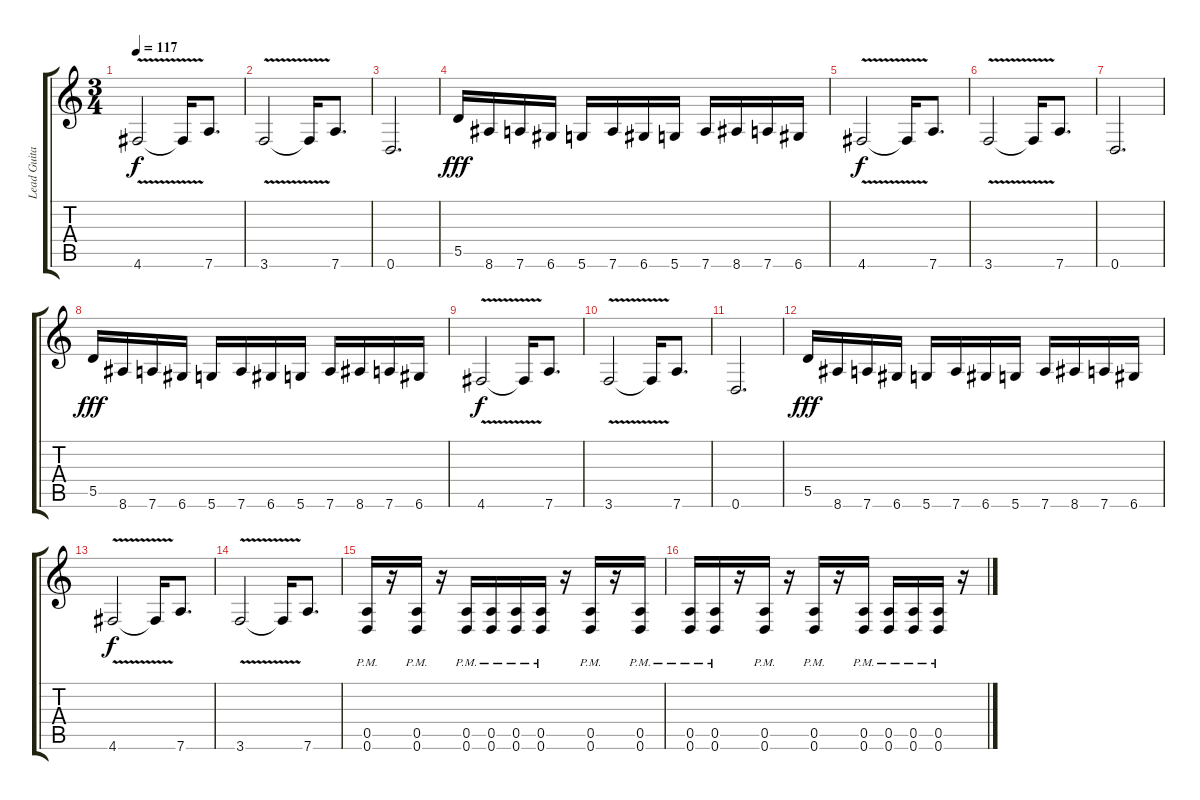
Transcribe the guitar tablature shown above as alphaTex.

\track ("Lead Guitar" "Lead Guita") {instrument distortionguitar}
\staff {score tabs}
\tuning (E4 B3 G3 D3 A2 D2) {hide}
\ts (3 4)
\tempo 117
\clef g2
\ks c
4.6{v}.2{dy f} 4.6{t}.16 7.6.8{d} |
3.6{v}.2 3.6{t}.16 7.6.8{d} |
0.6.2{d} |
5.5.16{dy fff} 8.6.16 7.6.16 6.6.16 5.6.16 7.6.16 6.6.16 5.6.16 7.6.16 8.6.16 7.6.16 6.6.16 |
4.6{v}.2{dy f} 4.6{t}.16 7.6.8{d} |
3.6{v}.2 3.6{t}.16 7.6.8{d} |
0.6.2{d} |
5.5.16{dy fff} 8.6.16 7.6.16 6.6.16 5.6.16 7.6.16 6.6.16 5.6.16 7.6.16 8.6.16 7.6.16 6.6.16 |
4.6{v}.2{dy f} 4.6{t}.16 7.6.8{d} |
3.6{v}.2 3.6{t}.16 7.6.8{d} |
0.6.2{d} |
5.5.16{dy fff} 8.6.16 7.6.16 6.6.16 5.6.16 7.6.16 6.6.16 5.6.16 7.6.16 8.6.16 7.6.16 6.6.16 |
4.6{v}.2{dy f} 4.6{t}.16 7.6.8{d} |
3.6{v}.2 3.6{t}.16 7.6.8{d} |
(0.5{pm} 0.6{pm}).16 r.16 (0.5{pm} 0.6{pm}).16 r.16 (0.5{pm} 0.6{pm}).16 (0.5{pm} 0.6{pm}).16 (0.5{pm} 0.6{pm}).16 (0.5{pm} 0.6{pm}).16 r.16 (0.5{pm} 0.6{pm}).16 r.16 (0.5{pm} 0.6{pm}).16 |
(0.5{pm} 0.6{pm}).16 (0.5{pm} 0.6{pm}).16 r.16 (0.5{pm} 0.6{pm}).16 r.16 (0.5{pm} 0.6{pm}).16 r.16 (0.5{pm} 0.6{pm}).16 (0.5{pm} 0.6{pm}).16 (0.5{pm} 0.6{pm}).16 (0.5{pm} 0.6{pm}).16 r.16
